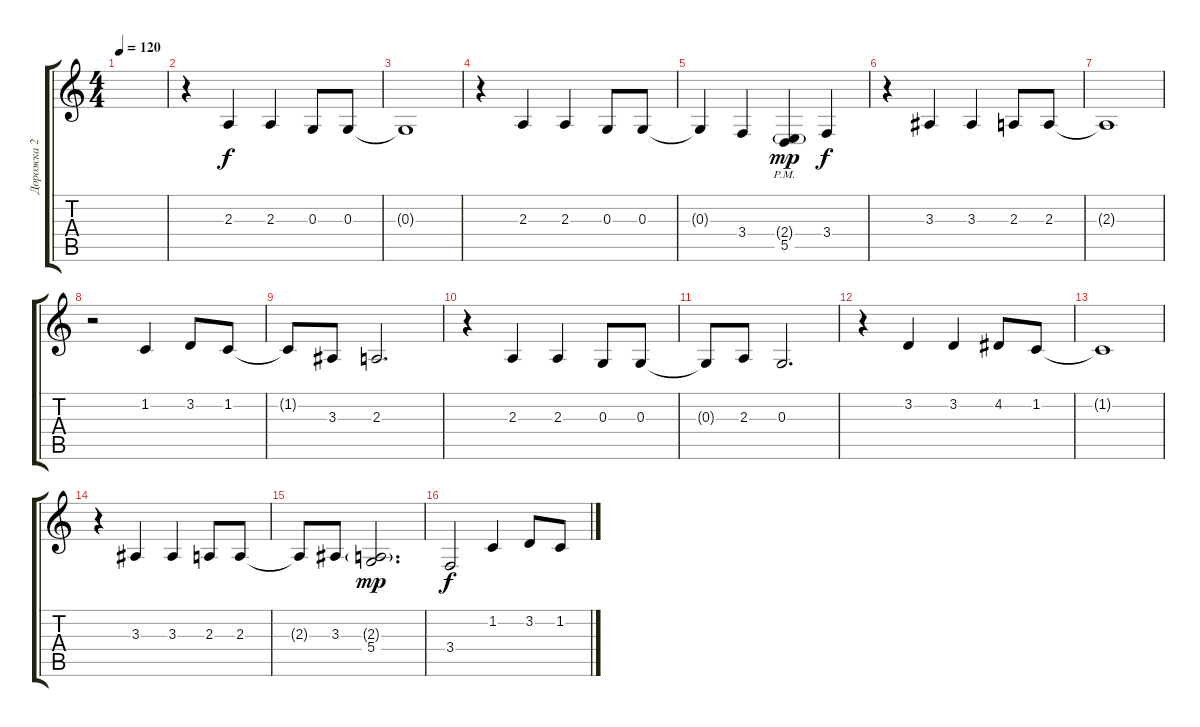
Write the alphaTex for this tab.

\track ("Дорожка 2" "Дорожка 2") {instrument harmonica}
\staff {score tabs}
\tuning (E4 B3 G3 D3 A2 E2) {hide}
\ts (4 4)
\tempo 120
\clef g2
\ks c
|
r.4 2.3.4 2.3.4 0.3.8 0.3.8 |
0.3{t}.1 |
r.4 2.3.4 2.3.4 0.3.8 0.3.8 |
0.3{t}.4 3.4.4 (2.4{g pm} 5.5).4{dy mp} 3.4.4{dy f} |
r.4 3.3.4 3.3.4 2.3.8 2.3.8 |
2.3{t}.1 |
r.2 1.2.4 3.2.8 1.2.8 |
1.2{t}.8 3.3.8 2.3.2{d} |
r.4 2.3.4 2.3.4 0.3.8 0.3.8 |
0.3{t}.8 2.3.8 0.3.2{d} |
r.4 3.2.4 3.2.4 4.2.8 1.2.8 |
1.2{t}.1 |
r.4 3.3.4 3.3.4 2.3.8 2.3.8 |
2.3{t}.8 3.3.8 (2.3{g} 5.4).2{d dy mp} |
3.4.2{dy f} 1.2.4 3.2.8 1.2.8
